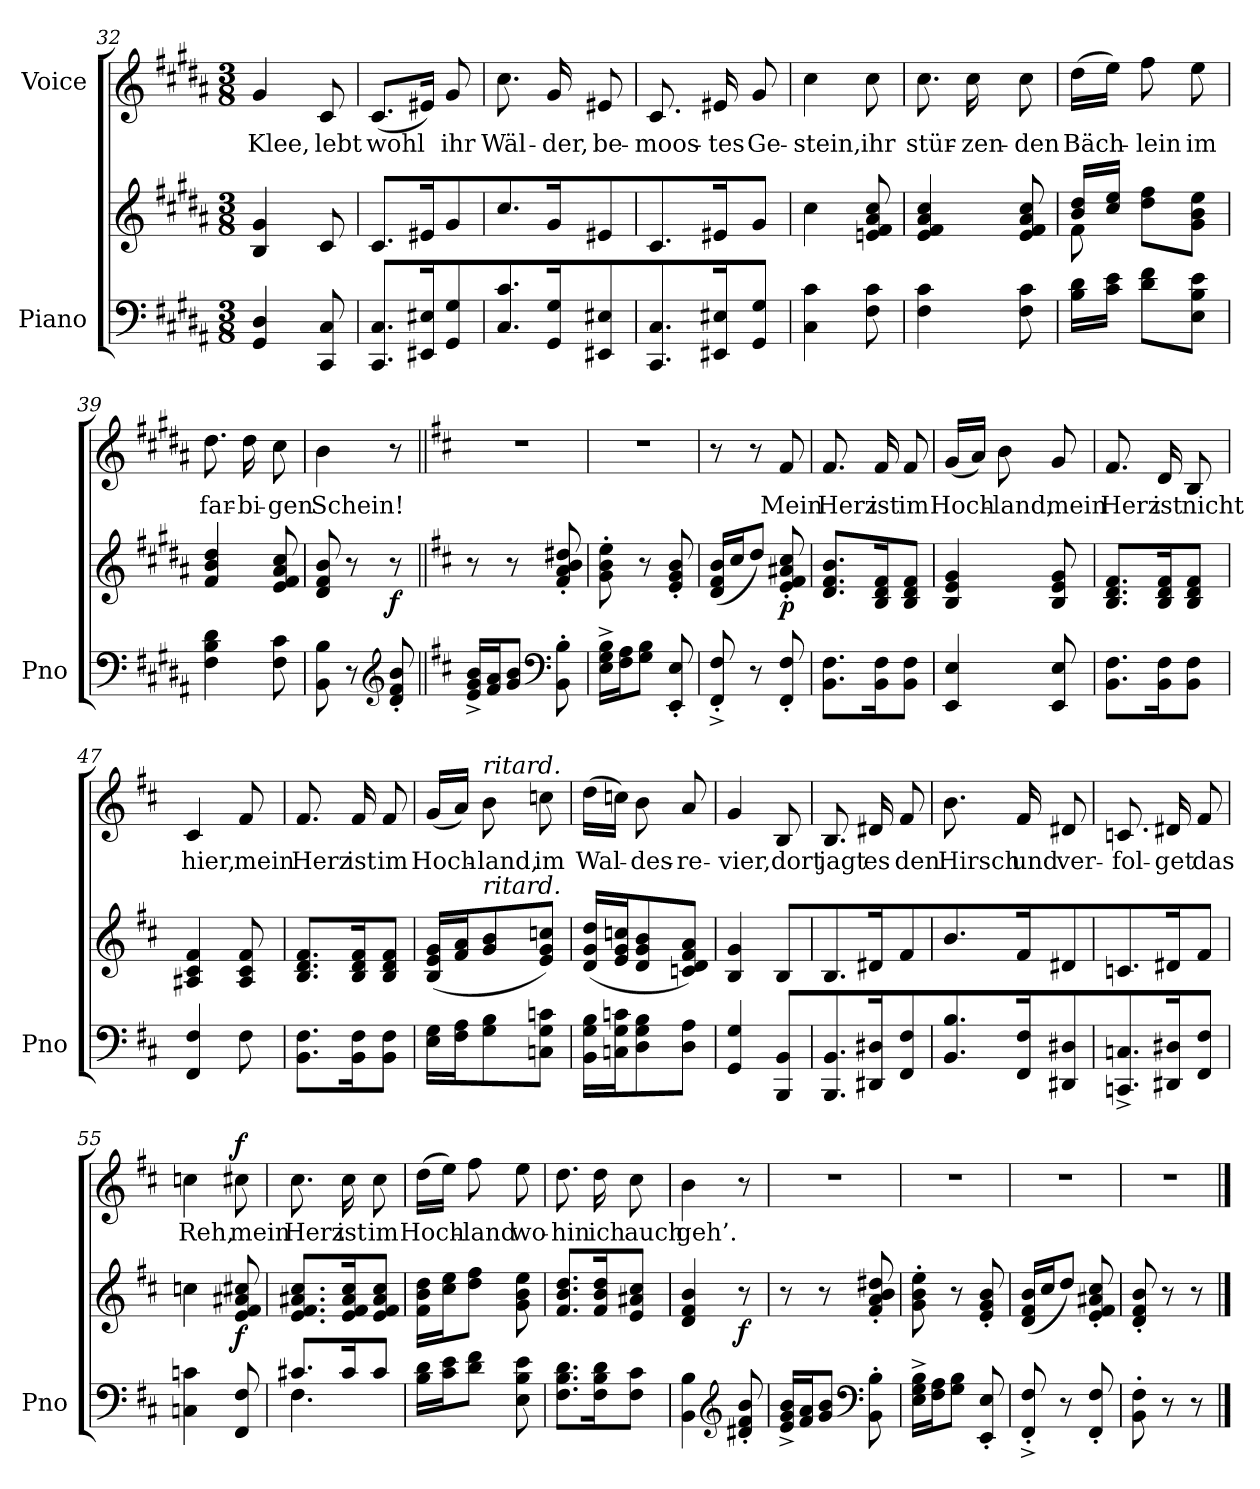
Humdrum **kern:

**kern	**kern	**dynam	**kern	**text	**dynam
*part2	*part2	*part2	*part1	*part1	*part1
*staff3	*staff2	*staff2/3	*staff1	*staff1	*staff1
*I"Piano	*	*	*I"Voice	*	*
*I'Pno	*	*	*	*	*
*clefF4	*clefG2	*	*clefG2	*	*
*k[f#c#g#d#a#]	*k[f#c#g#d#a#]	*	*k[f#c#g#d#a#]	*	*
*M3/8	*M3/8	*	*M3/8	*	*
=32	=32	=32	=32	=32	=32
!	!	!	!	!LO:LY:b	!
4GG#/ 4D#/	4B/ 4g#/	.	4g#/	Klee,	.
!	!	!	!	!LO:LY:b	!
8CC#/ 8C#/	8c#/	.	8c#/	lebt	.
!!LO:LB:g=z
=33	=33	=33	=33	=33	=33
!	!	!	!	!LO:LY:b	!
8.CC#/ 8.C#/L	8.c#/L	.	(8.c#/L	wohl	.
16EE#X/ 16E#X/K	16e#X/K	.	16e#X/Jk)	.	.
!	!	!	!	!LO:LY:b	!
8GG#/ 8G#/	8g#/	.	8g#/	ihr	.
=34	=34	=34	=34	=34	=34
!	!	!	!	!LO:LY:b	!
8.C#/ 8.c#/	8.cc#/	.	8.cc#\	Wäl-	.
!	!	!	!	!LO:LY:b	!
16GG#/ 16G#/K	16g#/K	.	16g#/	-der,	.
!	!	!	!	!LO:LY:b	!
8EE#X/ 8E#X/	8e#X/	.	8e#X/	be-	.
=35	=35	=35	=35	=35	=35
!	!	!	!	!LO:LY:b	!
8.CC#/ 8.C#/	8.c#/	.	8.c#/	-moos-	.
!	!	!	!	!LO:LY:b	!
16EE#X/ 16E#X/K	16e#X/K	.	16e#X/	-tes	.
!	!	!	!	!LO:LY:b	!
8GG#/ 8G#/J	8g#/J	.	8g#/	Ge-	.
=36	=36	=36	=36	=36	=36
!	!	!	!	!LO:LY:b	!
4C#\ 4c#\	4cc#\	.	4cc#\	-stein,	.
!	!	!	!	!LO:LY:b	!
8F#\ 8c#\	8en/ 8f#/ 8a#/ 8cc#/	.	8cc#\	ihr	.
=37	=37	=37	=37	=37	=37
!	!	!	!	!LO:LY:b	!
4F#\ 4c#\	4e/ 4f#/ 4a#/ 4cc#/	.	8.cc#\	stür-	.
!	!	!	!	!LO:LY:b	!
.	.	.	16cc#\	-zen-	.
!	!	!	!	!LO:LY:b	!
8F#\ 8c#\	8e/ 8f#/ 8a#/ 8cc#/	.	8cc#\	-den	.
=38	=38	=38	=38	=38	=38
*	*^	*	*	*	*
!	!	!	!	!	!LO:LY:b	!
16B\ 16d#\LL	16b/ 16dd#/LL	8f#\	.	(16dd#\LL	Bäch-	.
16c#\ 16e\JJ	16cc#/ 16ee/JJ	.	.	16ee\JJ)	.	.
!	!	!	!	!	!LO:LY:b	!
8d#\ 8f#\L	8dd#\ 8ff#\L	8ryy	.	8ff#\	-lein	.
!	!	!	!	!	!LO:LY:b	!
8E\ 8B\ 8e\J	8g#\ 8b\ 8ee\J	8ryy	.	8ee\	im	.
=39	=39	=39	=39	=39	=39	=39
!	!	!	!	!	!LO:LY:b	!
*	*v	*v	*	*	*	*
4F#\ 4B\ 4d#\	4f#/ 4b/ 4dd#/	.	8.dd#\	far-	.
!	!	!	!	!LO:LY:b	!
.	.	.	16dd#\	-bi-	.
!	!	!	!	!LO:LY:b	!
8F#\ 8c#\	8e/ 8f#/ 8a#/ 8cc#/	.	8cc#\	-gen	.
=40	=40	=40	=40	=40	=40
!	!	!	!	!LO:LY:b	!
8BB\ 8B\	8d#/ 8f#/ 8b/	.	4b\	Schein!	.
8r	8r	.	.	.	.
*clefG2	*	*	*	*	*
!	!	!LO:DY:b	!	!	!
8d#/' 8f#/' 8b/'	8r	f	8r	.	.
!!LO:LB:g=z
=41||	=41||	=41||	=41||	=41||	=41||
*k[f#c#]	*k[f#c#]	*	*k[f#c#]	*	*
16e/^> 16g/^> 16b/^>LL	8r	.	4.r	.	.
16f#/ 16a/J	.	.	.	.	.
8g/ 8b/J	8r	.	.	.	.
*clefF4	*	*	*	*	*
8BB\' 8B\'	8f#/' 8a/' 8b/' 8dd#X/'	.	.	.	.
=42	=42	=42	=42	=42	=42
16E\^ 16G\^ 16B\^LL	8g\' 8b\' 8ee\'	.	4.r	.	.
16F#\ 16A\J	.	.	.	.	.
8G\ 8B\J	8r	.	.	.	.
8EE/' 8E/'	8e/' 8g/' 8b/'	.	.	.	.
=43	=43	=43	=43	=43	=43
8FF#/'^> 8F#/'^>	(>16d/ 16f#/ 16b/LL	.	8r	.	.
.	16cc#/J	.	.	.	.
8r	8dd/J)	.	8r	.	.
!	!	!LO:DY:b	!	!LO:LY:b	!
8FF#/' 8F#/'	8e/' 8f#/' 8a#X/' 8cc#/'	p	8f#/	Mein	.
=44	=44	=44	=44	=44	=44
!	!	!	!	!LO:LY:b	!
8.BB\ 8.F#\L	8.d/ 8.f#/ 8.b/L	.	8.f#/	Herz	.
!	!	!	!	!LO:LY:b	!
16BB\ 16F#\K	16B/ 16d/ 16f#/K	.	16f#/	ist	.
!	!	!	!	!LO:LY:b	!
8BB\ 8F#\J	8B/ 8d/ 8f#/J	.	8f#/	im	.
=45	=45	=45	=45	=45	=45
!	!	!	!	!LO:LY:b	!
4EE/ 4E/	4B/ 4e/ 4g/	.	(16g/LL	Hoch-	.
.	.	.	16a/JJ)	.	.
!	!	!	!	!LO:LY:b	!
.	.	.	8b\	-land,	.
!	!	!	!	!LO:LY:b	!
8EE/ 8E/	8B/ 8e/ 8g/	.	8g/	mein	.
=46	=46	=46	=46	=46	=46
!	!	!	!	!LO:LY:b	!
8.BB\ 8.F#\L	8.B/ 8.d/ 8.f#/L	.	8.f#/	Herz	.
!	!	!	!	!LO:LY:b	!
16BB\ 16F#\K	16B/ 16d/ 16f#/K	.	16d/	ist	.
!	!	!	!	!LO:LY:b	!
8BB\ 8F#\J	8B/ 8d/ 8f#/J	.	8B/	nicht	.
=47	=47	=47	=47	=47	=47
!	!	!	!	!LO:LY:b	!
4FF#/ 4F#/	4A#X/ 4c#/ 4f#/	.	4c#/	hier,	.
!	!	!	!	!LO:LY:b	!
8F#\	8A#/ 8c#/ 8f#/	.	8f#/	mein	.
=48	=48	=48	=48	=48	=48
!	!	!	!	!LO:LY:b	!
8.BB\ 8.F#\L	8.B/ 8.d/ 8.f#/L	.	8.f#/	Herz	.
!	!	!	!	!LO:LY:b	!
16BB\ 16F#\K	16B/ 16d/ 16f#/K	.	16f#/	ist	.
!	!	!	!	!LO:LY:b	!
8BB\ 8F#\J	8B/ 8d/ 8f#/J	.	8f#/	im	.
!!LO:LB:g=z
=49	=49	=49	=49	=49	=49
!	!	!	!	!LO:LY:b	!
16E\ 16G\LL	(16B/ 16e/ 16g/LL	.	(16g/LL	Hoch-	.
16F#\ 16A\J	16f#/ 16a/J	.	16a/JJ)	.	.
!	!	!	!LO:TX:a:i:t=ritard.	!	!
!	!LO:TX:a:i:t=ritard.	!	!	!	!
!	!	!	!	!LO:LY:b	!
8G\ 8B\	8g/ 8b/	.	8b\	-land,	.
!	!	!	!	!LO:LY:b	!
8Cn\ 8G\ 8cn\J	8e/ 8g/ 8ccn/J)	.	8ccn\	im	.
=50	=50	=50	=50	=50	=50
!	!	!	!	!LO:LY:b	!
16BB\ 16G\ 16B\LL	(16d/ 16g/ 16dd/LL	.	(16dd\LL	Wal-	.
16Cn\ 16G\ 16cn\J	16e/ 16g/ 16ccn/J	.	16ccn\JJ)	.	.
!	!	!	!	!LO:LY:b	!
8D\ 8G\ 8B\	8d/ 8g/ 8b/	.	8b\	-des-	.
!	!	!	!	!LO:LY:b	!
8D\ 8A\J	8cn/ 8d/ 8f#/ 8a/J)	.	8a/	-re-	.
=51	=51	=51	=51	=51	=51
!	!	!	!	!LO:LY:b	!
4GG/ 4G/	4B/ 4g/	.	4g/	-vier,	.
!	!	!	!	!LO:LY:b	!
8BBB/ 8BB/L	8B/L	.	8B/	dort	.
=52	=52	=52	=52	=52	=52
!	!	!	!	!LO:LY:b	!
8.BBB/ 8.BB/	8.B/	.	8.B/	jagt	.
!	!	!	!	!LO:LY:b	!
16DD#X/ 16D#X/K	16d#X/K	.	16d#X/	es	.
!	!	!	!	!LO:LY:b	!
8FF#/ 8F#/	8f#/	.	8f#/	den	.
=53	=53	=53	=53	=53	=53
!	!	!	!	!LO:LY:b	!
8.BB/ 8.B/	8.b/	.	8.b\	Hirsch	.
!	!	!	!	!LO:LY:b	!
16FF#/ 16F#/K	16f#/K	.	16f#/	und	.
!	!	!	!	!LO:LY:b	!
8DD#X/ 8D#X/	8d#X/	.	8d#X/	ver-	.
=54	=54	=54	=54	=54	=54
!	!	!	!	!LO:LY:b	!
8.CCn/^> 8.Cn/^>	8.cn/	.	8.cn/	-fol-	.
!	!	!	!	!LO:LY:b	!
16DD#X/ 16D#X/K	16d#X/K	.	16d#X/	-get	.
!	!	!	!	!LO:LY:b	!
8FF#/ 8F#/J	8f#/J	.	8f#/	das	.
=55	=55	=55	=55	=55	=55
!	!	!	!	!LO:LY:b	!
4Cn\ 4cn\	4ccn\	.	4ccn\	Reh,	.
!	!	!LO:DY:b	!	!LO:LY:b	!LO:DY:a
8FF#/ 8F#/	8e/ 8f#/ 8a#X/ 8cc#X/	f	8cc#X\	mein	f
!!LO:PB:g=z
=56	=56	=56	=56	=56	=56
*^	*	*	*	*	*
!	!	!	!	!	!LO:LY:b	!
8.c#X/L	4.F#\	8.e/ 8.f#/ 8.a#X/ 8.cc#/L	.	8.cc#\	Herz	.
!	!	!	!	!	!LO:LY:b	!
16c#/K	.	16e/ 16f#/ 16a#/ 16cc#/K	.	16cc#\	ist	.
!	!	!	!	!	!LO:LY:b	!
8c#/J	.	8e/ 8f#/ 8a#/ 8cc#/J	.	8cc#\	im	.
*v	*v	*	*	*	*	*
=57	=57	=57	=57	=57	=57
!	!	!	!	!LO:LY:b	!
16B\ 16d\LL	16f#\ 16b\ 16dd\LL	.	(16dd\LL	Hoch-	.
16c#\ 16e\J	16cc#\ 16ee\J	.	16ee\JJ)	.	.
!	!	!	!	!LO:LY:b	!
8d\ 8f#\J	8dd\ 8ff#\J	.	8ff#\	-land	.
!	!	!	!	!LO:LY:b	!
8E\ 8B\ 8e\	8g\ 8b\ 8ee\	.	8ee\	wo-	.
=58	=58	=58	=58	=58	=58
!	!	!	!	!LO:LY:b	!
8.F#\ 8.B\ 8.d\L	8.f#/ 8.b/ 8.dd/L	.	8.dd\	-hin	.
!	!	!	!	!LO:LY:b	!
16F#\ 16B\ 16d\K	16f#/ 16b/ 16dd/K	.	16dd\	ich	.
!	!	!	!	!LO:LY:b	!
8F#\ 8c#\J	8e/ 8a#X/ 8cc#/J	.	8cc#\	auch	.
=59	=59	=59	=59	=59	=59
!	!	!	!	!LO:LY:b	!
4BB\ 4B\	4d/ 4f#/ 4b/	.	4b\	geh’.	.
*clefG2	*	*	*	*	*
!	!	!LO:DY:b	!	!	!
8d#X/' 8f#/' 8b/'	8r	f	8r	.	.
=60	=60	=60	=60	=60	=60
16e/^> 16g/^> 16b/^>LL	8r	.	4.r	.	.
16f#/ 16a/J	.	.	.	.	.
8g/ 8b/J	8r	.	.	.	.
*clefF4	*	*	*	*	*
8BB\' 8B\'	8f#/' 8a/' 8b/' 8dd#X/'	.	.	.	.
=61	=61	=61	=61	=61	=61
16E\^ 16G\^ 16B\^LL	8g\' 8b\' 8ee\'	.	4.r	.	.
16F#\ 16A\J	.	.	.	.	.
8G\ 8B\J	8r	.	.	.	.
8EE/' 8E/'	8e/' 8g/' 8b/'	.	.	.	.
=62	=62	=62	=62	=62	=62
8FF#/'^> 8F#/'^>	(>16d/ 16f#/ 16b/LL	.	4.r	.	.
.	16cc#/J	.	.	.	.
8r	8dd/J)	.	.	.	.
8FF#/' 8F#/'	8e/' 8f#/' 8a#X/' 8cc#/'	.	.	.	.
=63	=63	=63	=63	=63	=63
8BB\' 8F#\'	8d/' 8f#/' 8b/'	.	4.r	.	.
8r	8r	.	.	.	.
8r	8r	.	.	.	.
==	==	==	==	==	==
*-	*-	*-	*-	*-	*-
